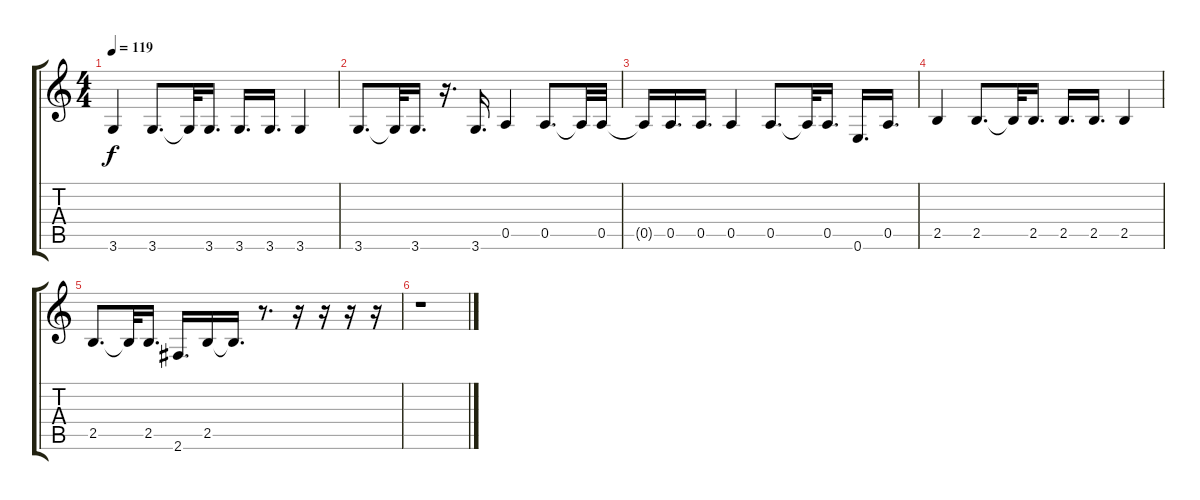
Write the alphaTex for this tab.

\track "" {instrument electricbasspick}
\staff {score tabs}
\tuning (E4 B3 G3 D3 A2 E2) {hide}
\ts (4 4)
\tempo 119
\clef g2
\ks c
3.6.4{dy f} 3.6.8{d} 3.6{t}.32 3.6.16{d} 3.6.16{d} 3.6.16{d} 3.6.4 |
3.6.8{d} 3.6{t}.32 3.6.16{d} r.16{d} 3.6.16{d} 0.5.4 0.5.8{d} 0.5{t}.32 0.5.32 |
0.5{t}.16 0.5.16{d} 0.5.16{d} 0.5.4 0.5.8{d} 0.5{t}.32 0.5.16{d} 0.6.16{d} 0.5.16{d} |
2.5.4 2.5.8{d} 2.5{t}.32 2.5.16{d} 2.5.16{d} 2.5.16{d} 2.5.4 |
2.5.8{d} 2.5{t}.32 2.5.16{d} 2.6.16{d} 2.5.16 2.5{t}.16{d} r.8{d} r.16 r.16 r.16 r.16 |
r.1
